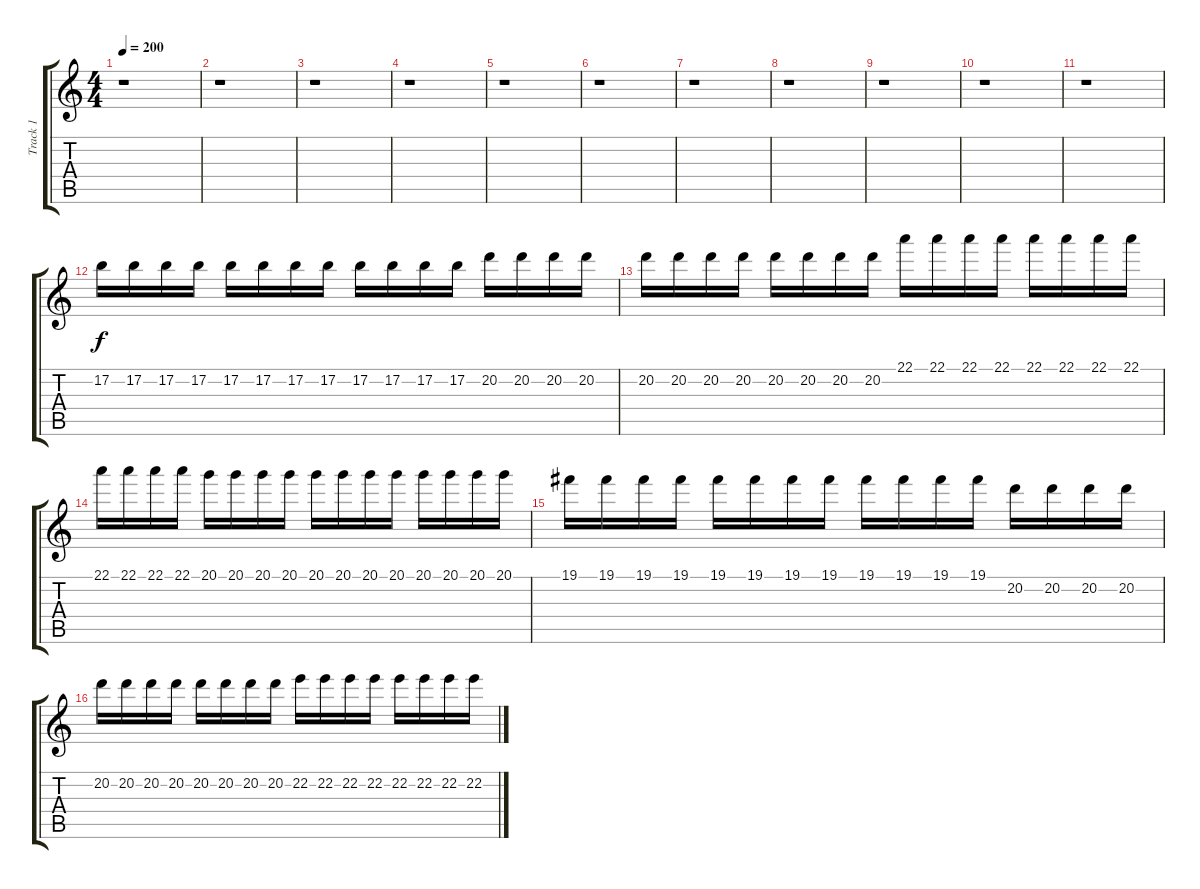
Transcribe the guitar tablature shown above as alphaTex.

\track ("Track 1" "Track 1") {instrument acousticguitarsteel}
\staff {score tabs}
\tuning (B3 Gb3 D3 A2 E2 B1) {hide}
\ts (4 4)
\tempo 200
\clef g2
\ks c
r.1{dy f} |
r.1 |
r.1 |
r.1 |
r.1 |
r.1 |
r.1 |
r.1 |
r.1 |
r.1 |
r.1 |
17.2.16 17.2.16 17.2.16 17.2.16 17.2.16 17.2.16 17.2.16 17.2.16 17.2.16 17.2.16 17.2.16 17.2.16 20.2.16 20.2.16 20.2.16 20.2.16 |
20.2.16 20.2.16 20.2.16 20.2.16 20.2.16 20.2.16 20.2.16 20.2.16 22.1.16 22.1.16 22.1.16 22.1.16 22.1.16 22.1.16 22.1.16 22.1.16 |
22.1.16 22.1.16 22.1.16 22.1.16 20.1.16 20.1.16 20.1.16 20.1.16 20.1.16 20.1.16 20.1.16 20.1.16 20.1.16 20.1.16 20.1.16 20.1.16 |
19.1.16 19.1.16 19.1.16 19.1.16 19.1.16 19.1.16 19.1.16 19.1.16 19.1.16 19.1.16 19.1.16 19.1.16 20.2.16 20.2.16 20.2.16 20.2.16 |
20.2.16 20.2.16 20.2.16 20.2.16 20.2.16 20.2.16 20.2.16 20.2.16 22.2.16 22.2.16 22.2.16 22.2.16 22.2.16 22.2.16 22.2.16 22.2.16
